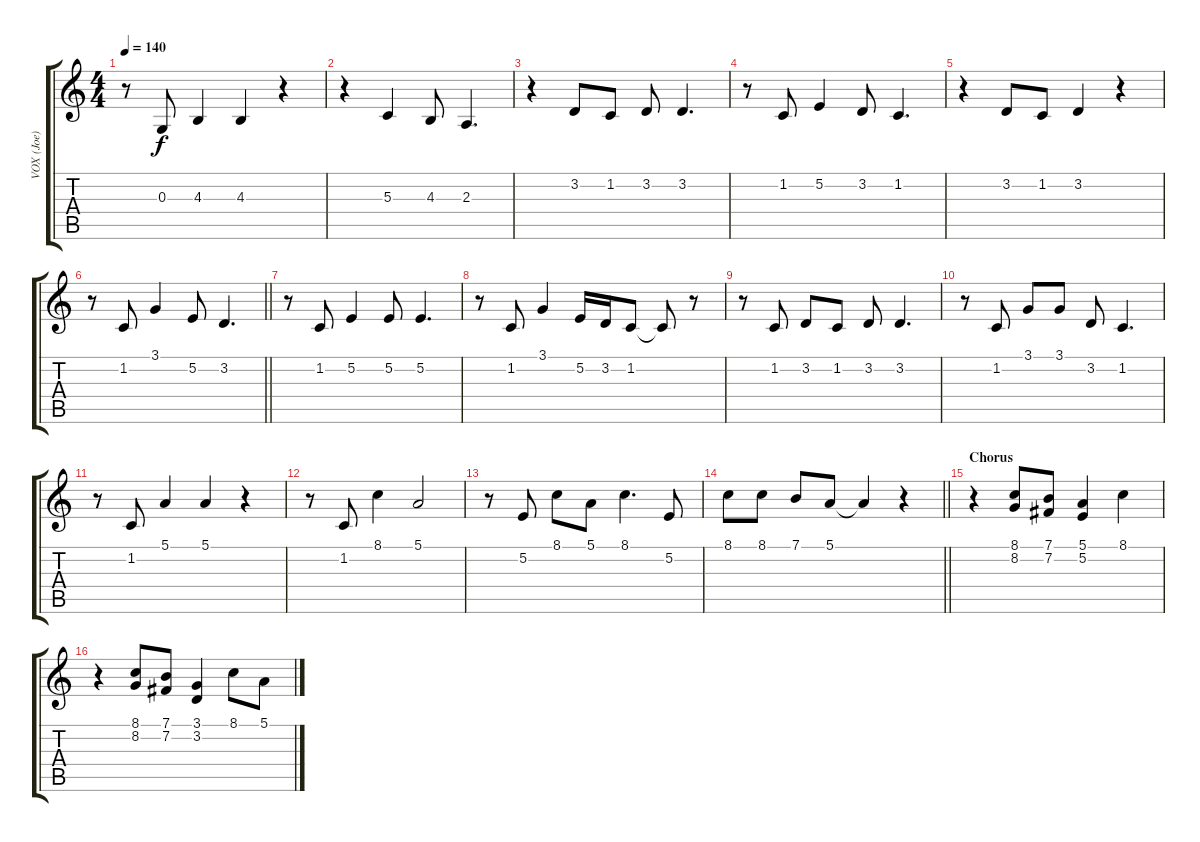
\track ("VOX (Joe)" "VOX (Joe)") {instrument lead1square}
\staff {score tabs}
\tuning (E4 B3 G3 D3 A2 E2) {hide}
\ts (4 4)
\tempo 140
\clef g2
\ks aminor
r.8{dy f} 0.3.8 4.3.4 4.3.4 r.4 |
r.4 5.3.4 4.3.8 2.3.4{d} |
r.4 3.2.8 1.2.8 3.2.8 3.2.4{d} |
r.8 1.2.8 5.2.4 3.2.8 1.2.4{d} |
r.4 3.2.8 1.2.8 3.2.4 r.4 |
\barLineRight lightlight
r.8 1.2.8 3.1.4 5.2.8 3.2.4{d} |
r.8 1.2.8 5.2.4 5.2.8 5.2.4{d} |
r.8 1.2.8 3.1.4 5.2.16 3.2.16 1.2.8 1.2{t}.8 r.8 |
r.8 1.2.8 3.2.8 1.2.8 3.2.8 3.2.4{d} |
r.8 1.2.8 3.1.8 3.1.8 3.2.8 1.2.4{d} |
r.8 1.2.8 5.1.4 5.1.4 r.4 |
r.8 1.2.8 8.1.4 5.1.2 |
r.8 5.2.8 8.1.8 5.1.8 8.1.4{d} 5.2.8 |
\barLineRight lightlight
8.1.8 8.1.8 7.1.8 5.1.8 5.1{t}.4 r.4 |
\section ("" "Chorus")
r.4 (8.1 8.2).8 (7.1 7.2).8 (5.1 5.2).4 8.1.4 |
r.4 (8.1 8.2).8 (7.1 7.2).8 (3.1 3.2).4 8.1.8 5.1.8
